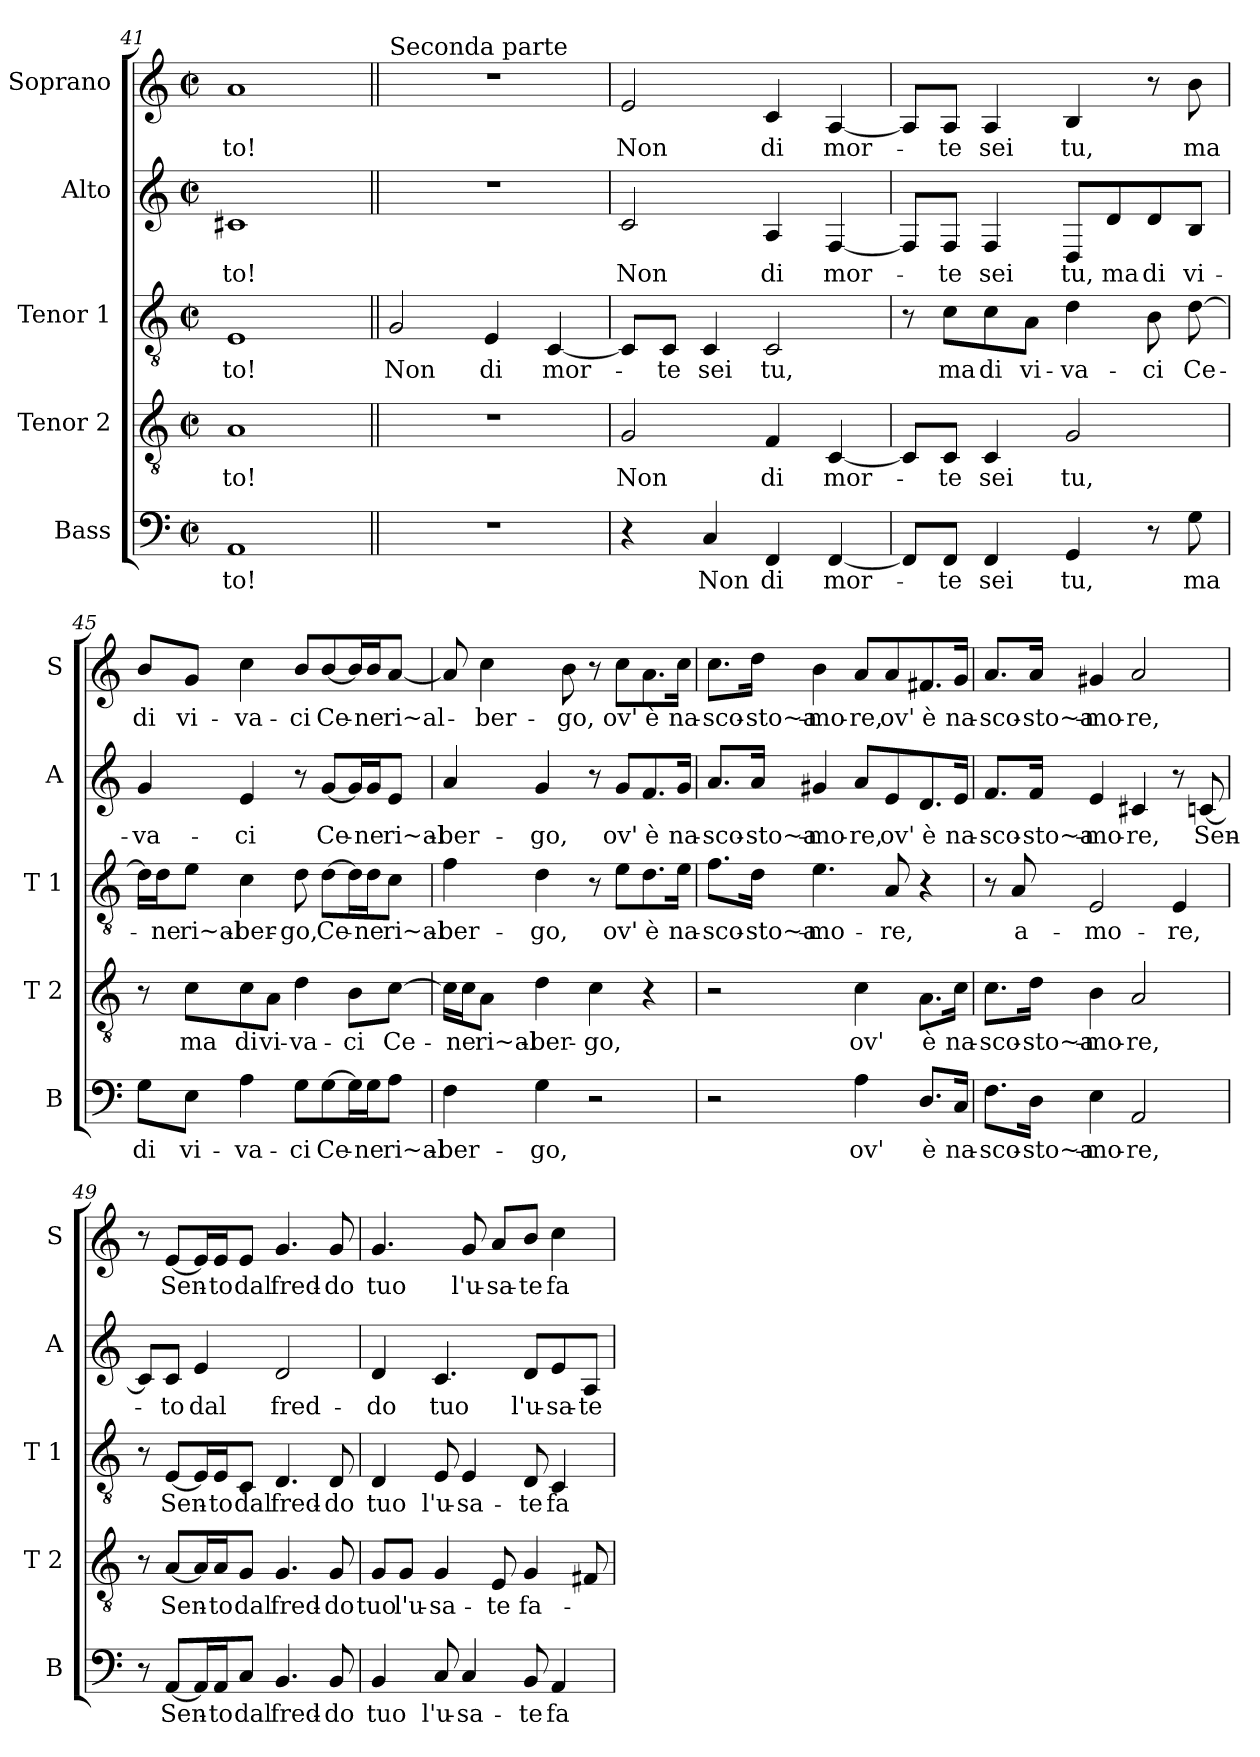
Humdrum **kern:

**kern	**text	**kern	**text	**kern	**text	**kern	**text	**kern	**text
*part5	*part5	*part4	*part4	*part3	*part3	*part2	*part2	*part1	*part1
*staff5	*staff5	*staff4	*staff4	*staff3	*staff3	*staff2	*staff2	*staff1	*staff1
*I"Bass	*	*I"Tenor 2	*	*I"Tenor 1	*	*I"Alto	*	*I"Soprano	*
*I'B	*	*I'T 2	*	*I'T 1	*	*I'A	*	*I'S	*
*clefF4	*	*clefGv2	*	*clefGv2	*	*clefG2	*	*clefG2	*
*k[]	*	*k[]	*	*k[]	*	*k[]	*	*k[]	*
*C:	*	*C:	*	*C:	*	*C:	*	*C:	*
*M2/2	*	*M2/2	*	*M2/2	*	*M2/2	*	*M2/2	*
*met(c|)	*	*met(c|)	*	*met(c|)	*	*met(c|)	*	*met(c|)	*
=41	=41	=41	=41	=41	=41	=41	=41	=41	=41
1AA	-to!	1A	-to!	1E	-to!	1c#X	-to!	1a	-to!
!!LO:PB:g=z
=42||	=42||	=42||	=42||	=42||	=42||	=42||	=42||	=42||	=42||
!	!	!	!	!	!	!	!	!LO:TX:a:t=Seconda parte	!
1r	.	1r	.	2G/	Non	1r	.	1r	.
.	.	.	.	4E/	di	.	.	.	.
.	.	.	.	[4C/	mor-	.	.	.	.
=43	=43	=43	=43	=43	=43	=43	=43	=43	=43
4r	.	2G/	Non	8C/L]	.	2c/	Non	2e/	Non
.	.	.	.	8C/J	-te	.	.	.	.
4C/	Non	.	.	4C/	sei	.	.	.	.
4FF/	di	4F/	di	2C/	tu,	4A/	di	4c/	di
[4FF/	mor-	[4C/	mor-	.	.	[4F/	mor-	[4A/	mor-
=44	=44	=44	=44	=44	=44	=44	=44	=44	=44
8FF/L]	.	8C/L]	.	8r	.	8F/L]	.	8A/L]	.
8FF/J	-te	8C/J	-te	8c\L	ma	8F/J	-te	8A/J	-te
4FF/	sei	4C/	sei	8c\	di	4F/	sei	4A/	sei
.	.	.	.	8A\J	vi-	.	.	.	.
4GG/	tu,	2G/	tu,	4d\	-va-	8D/L	tu,	4B/	tu,
.	.	.	.	.	.	8d/	ma	.	.
8r	.	.	.	8B\	-ci	8d/	di	8r	.
8G\	ma	.	.	[8d\	Ce-	8B/J	vi-	8b\	ma
!!LO:LB:g=z
=45	=45	=45	=45	=45	=45	=45	=45	=45	=45
8G\L	di	8r	.	16d\LL]	.	4g/	-va-	8b/L	di
.	.	.	.	16d\J	-ne	.	.	.	.
8E\J	vi-	8c\L	ma	8e\J	ri~al-	.	.	8g/J	vi-
4A\	-va-	8c\	di	4c\	-ber-	4e/	-ci	4cc\	-va-
.	.	8A\J	vi-	.	.	.	.	.	.
8G\L	-ci	4d\	-va-	8d\	-go,	8r	.	8b/L	-ci
[8G\	Ce-	.	.	[8d\L	Ce-	[8g/L	Ce-	[8b/	Ce-
16G\L]	.	8B\L	-ci	16d\L]	.	16g/L]	.	16b/L]	.
16G\J	-ne	.	.	16d\J	-ne	16g/J	-ne	16b/J	-ne
8A\J	ri~al-	[8c\J	Ce-	8c\J	ri~al-	8e/J	ri~al-	[8a/J	ri~al-
=46	=46	=46	=46	=46	=46	=46	=46	=46	=46
4F\	-ber-	16c\LL]	.	4f\	-ber-	4a/	-ber-	8a/]	.
.	.	16c\J	-ne	.	.	.	.	.	.
.	.	8A\J	ri~al-	.	.	.	.	4cc\	-ber-
4G\	-go,	4d\	-ber-	4d\	-go,	4g/	-go,	.	.
.	.	.	.	.	.	.	.	8b\	-go,
2r	.	4c\	-go,	8r	.	8r	.	8r	.
.	.	.	.	8e\L	ov'	8g/L	ov'	8cc\L	ov'
.	.	4r	.	8.d\	è	8.f/	è	8.a\	è
.	.	.	.	16e\Jk	na-	16g/Jk	na-	16cc\Jk	na-
=47	=47	=47	=47	=47	=47	=47	=47	=47	=47
2r	.	2r	.	8.f\L	-sco-	8.a/L	-sco-	8.cc\L	-sco-
.	.	.	.	16d\Jk	-sto~a-	16a/Jk	-sto~a-	16dd\Jk	-sto~a-
.	.	.	.	4.e\	-mo-	4g#X/	-mo-	4b\	-mo-
4A\	ov'	4c\	ov'	.	.	8a/L	-re,	8a/L	-re,
.	.	.	.	8A/	-re,	8e/	ov'	8a/	ov'
8.D/L	è	8.A\L	è	4r	.	8.d/	è	8.f#X/	è
16C/Jk	na-	16c\Jk	na-	.	.	16e/Jk	na-	16g/Jk	na-
!!LO:PB:g=z
=48	=48	=48	=48	=48	=48	=48	=48	=48	=48
8.F\L	-sco-	8.c\L	-sco-	8r	.	8.f/L	-sco-	8.a/L	-sco-
.	.	.	.	8A/	a-	.	.	.	.
16D\Jk	-sto~a-	16d\Jk	-sto~a-	.	.	16f/Jk	-sto~a-	16a/Jk	-sto~a-
4E\	-mo-	4B\	-mo-	2E/	-mo-	4e/	-mo-	4g#X/	-mo-
2AA/	-re,	2A/	-re,	.	.	4c#X/	-re,	2a/	-re,
.	.	.	.	4E/	-re,	8r	.	.	.
.	.	.	.	.	.	[8cn/	Sen-	.	.
=49	=49	=49	=49	=49	=49	=49	=49	=49	=49
8r	.	8r	.	8r	.	8c/L]	.	8r	.
[8AA/L	Sen-	[8A/L	Sen-	[8E/L	Sen-	8c/J	-to	[8e/L	Sen-
16AA/L]	.	16A/L]	.	16E/L]	.	4e/	dal	16e/L]	.
16AA/J	-to	16A/J	-to	16E/J	-to	.	.	16e/J	-to
8C/J	dal	8G/J	dal	8C/J	dal	.	.	8e/J	dal
4.BB/	fred-	4.G/	fred-	4.D/	fred-	2d/	fred-	4.g/	fred-
8BB/	-do	8G/	-do	8D/	-do	.	.	8g/	-do
=50	=50	=50	=50	=50	=50	=50	=50	=50	=50
4BB/	tuo	8G/L	tuo	4D/	tuo	4d/	-do	4.g/	tuo
.	.	8G/J	l'u-	.	.	.	.	.	.
8C/	l'u-	4G/	-sa-	8E/	l'u-	4.c/	tuo	.	.
4C/	-sa-	.	.	4E/	-sa-	.	.	8g/	l'u-
.	.	8E/	-te	.	.	.	.	8a/L	-sa-
8BB/	-te	4G/	fa-	8D/	-te	8d/L	l'u-	8b/J	-te
4AA/	fa-	.	.	4C/	fa-	8e/	-sa-	4cc\	fa-
.	.	8F#X/	.	.	.	8A/J	-te	.	.
=	=	=	=	=	=	=	=	=	=
*-	*-	*-	*-	*-	*-	*-	*-	*-	*-
